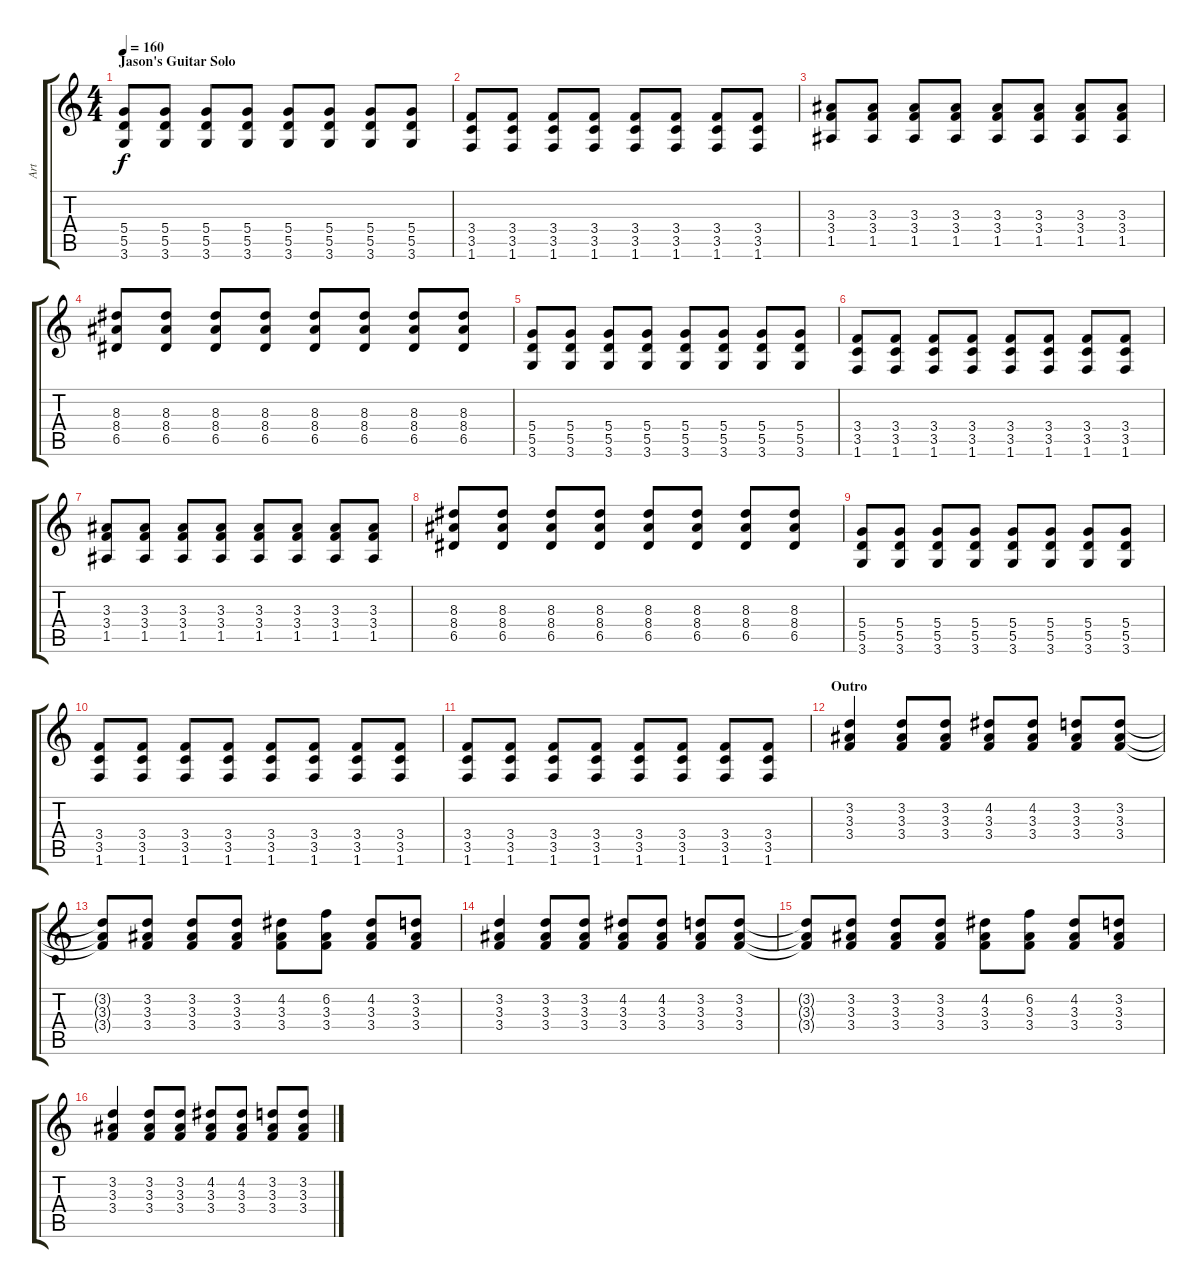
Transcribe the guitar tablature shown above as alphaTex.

\track ("Art" "Art") {instrument overdrivenguitar}
\staff {score tabs}
\tuning (E4 B3 G3 D3 A2 E2) {hide}
\ts (4 4)
\section ("" "Jason's Guitar Solo")
\tempo 160
\clef g2
\ks c
(5.4 5.5 3.6).8{dy f} (5.4 5.5 3.6).8 (5.4 5.5 3.6).8 (5.4 5.5 3.6).8 (5.4 5.5 3.6).8 (5.4 5.5 3.6).8 (5.4 5.5 3.6).8 (5.4 5.5 3.6).8 |
(3.4 3.5 1.6).8 (3.4 3.5 1.6).8 (3.4 3.5 1.6).8 (3.4 3.5 1.6).8 (3.4 3.5 1.6).8 (3.4 3.5 1.6).8 (3.4 3.5 1.6).8 (3.4 3.5 1.6).8 |
(3.3 3.4 1.5).8 (3.3 3.4 1.5).8 (3.3 3.4 1.5).8 (3.3 3.4 1.5).8 (3.3 3.4 1.5).8 (3.3 3.4 1.5).8 (3.3 3.4 1.5).8 (3.3 3.4 1.5).8 |
(8.3 8.4 6.5).8 (8.3 8.4 6.5).8 (8.3 8.4 6.5).8 (8.3 8.4 6.5).8 (8.3 8.4 6.5).8 (8.3 8.4 6.5).8 (8.3 8.4 6.5).8 (8.3 8.4 6.5).8 |
(5.4 5.5 3.6).8 (5.4 5.5 3.6).8 (5.4 5.5 3.6).8 (5.4 5.5 3.6).8 (5.4 5.5 3.6).8 (5.4 5.5 3.6).8 (5.4 5.5 3.6).8 (5.4 5.5 3.6).8 |
(3.4 3.5 1.6).8 (3.4 3.5 1.6).8 (3.4 3.5 1.6).8 (3.4 3.5 1.6).8 (3.4 3.5 1.6).8 (3.4 3.5 1.6).8 (3.4 3.5 1.6).8 (3.4 3.5 1.6).8 |
(3.3 3.4 1.5).8 (3.3 3.4 1.5).8 (3.3 3.4 1.5).8 (3.3 3.4 1.5).8 (3.3 3.4 1.5).8 (3.3 3.4 1.5).8 (3.3 3.4 1.5).8 (3.3 3.4 1.5).8 |
(8.3 8.4 6.5).8 (8.3 8.4 6.5).8 (8.3 8.4 6.5).8 (8.3 8.4 6.5).8 (8.3 8.4 6.5).8 (8.3 8.4 6.5).8 (8.3 8.4 6.5).8 (8.3 8.4 6.5).8 |
(5.4 5.5 3.6).8 (5.4 5.5 3.6).8 (5.4 5.5 3.6).8 (5.4 5.5 3.6).8 (5.4 5.5 3.6).8 (5.4 5.5 3.6).8 (5.4 5.5 3.6).8 (5.4 5.5 3.6).8 |
(3.4 3.5 1.6).8{volume 12} (3.4 3.5 1.6).8 (3.4 3.5 1.6).8 (3.4 3.5 1.6).8 (3.4 3.5 1.6).8 (3.4 3.5 1.6).8 (3.4 3.5 1.6).8 (3.4 3.5 1.6).8 |
(3.4 3.5 1.6).8 (3.4 3.5 1.6).8 (3.4 3.5 1.6).8 (3.4 3.5 1.6).8 (3.4 3.5 1.6).8 (3.4 3.5 1.6).8 (3.4 3.5 1.6).8 (3.4 3.5 1.6).8 |
\section ("" "Outro")
(3.2 3.3 3.4).4{volume 16 balance 16 instrument overdrivenguitar} (3.2 3.3 3.4).8 (3.2 3.3 3.4).8 (4.2 3.3 3.4).8 (4.2 3.3 3.4).8 (3.2 3.3 3.4).8 (3.2 3.3 3.4).8 |
(3.2{t} 3.3{t} 3.4{t}).8 (3.2 3.3 3.4).8 (3.2 3.3 3.4).8 (3.2 3.3 3.4).8 (4.2 3.3 3.4).8 (6.2 3.3 3.4).8 (4.2 3.3 3.4).8 (3.2 3.3 3.4).8 |
(3.2 3.3 3.4).4{instrument overdrivenguitar} (3.2 3.3 3.4).8 (3.2 3.3 3.4).8 (4.2 3.3 3.4).8 (4.2 3.3 3.4).8 (3.2 3.3 3.4).8 (3.2 3.3 3.4).8 |
(3.2{t} 3.3{t} 3.4{t}).8 (3.2 3.3 3.4).8 (3.2 3.3 3.4).8 (3.2 3.3 3.4).8 (4.2 3.3 3.4).8 (6.2 3.3 3.4).8 (4.2 3.3 3.4).8 (3.2 3.3 3.4).8 |
(3.2 3.3 3.4).4{instrument overdrivenguitar} (3.2 3.3 3.4).8 (3.2 3.3 3.4).8 (4.2 3.3 3.4).8 (4.2 3.3 3.4).8 (3.2 3.3 3.4).8 (3.2 3.3 3.4).8
